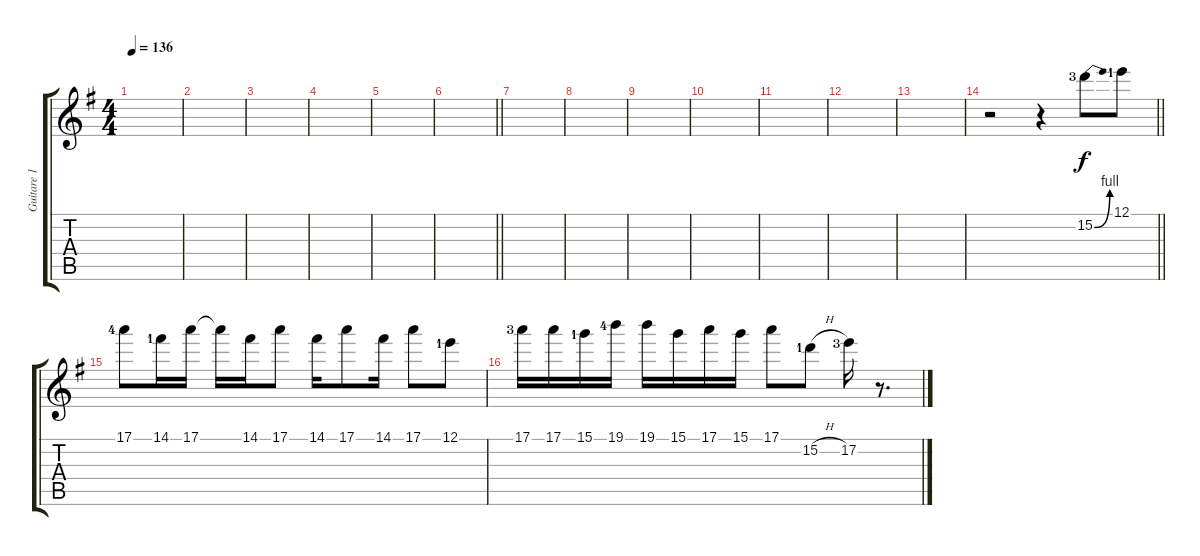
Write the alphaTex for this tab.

\track ("Guitare 1" "Guitare 1") {instrument distortionguitar}
\staff {score tabs}
\tuning (E4 B3 G3 D3 A2 E2) {hide}
\ts (4 4)
\tempo 136
\clef g2
\ks g
|
|
|
|
|
\barLineRight lightlight
|
|
|
|
|
|
|
|
\barLineRight lightlight
r.2 r.4 15.2{be (bend 0 0 60 4) lf 4}.8 12.1{lf 2}.8 |
17.1{lf 5}.8 14.1{lf 2}.16 17.1.16 17.1{t}.16 14.1.16 17.1.8 14.1.16 17.1.8 14.1.16 17.1.8 12.1{lf 2}.8 |
17.1{lf 4}.16 17.1.16 15.1{lf 2}.16 19.1{lf 5}.16 19.1.16 15.1.16 17.1.16 15.1.16 17.1.8 15.2{h lf 2}.8 17.2{lf 4}.16 r.8{d}
